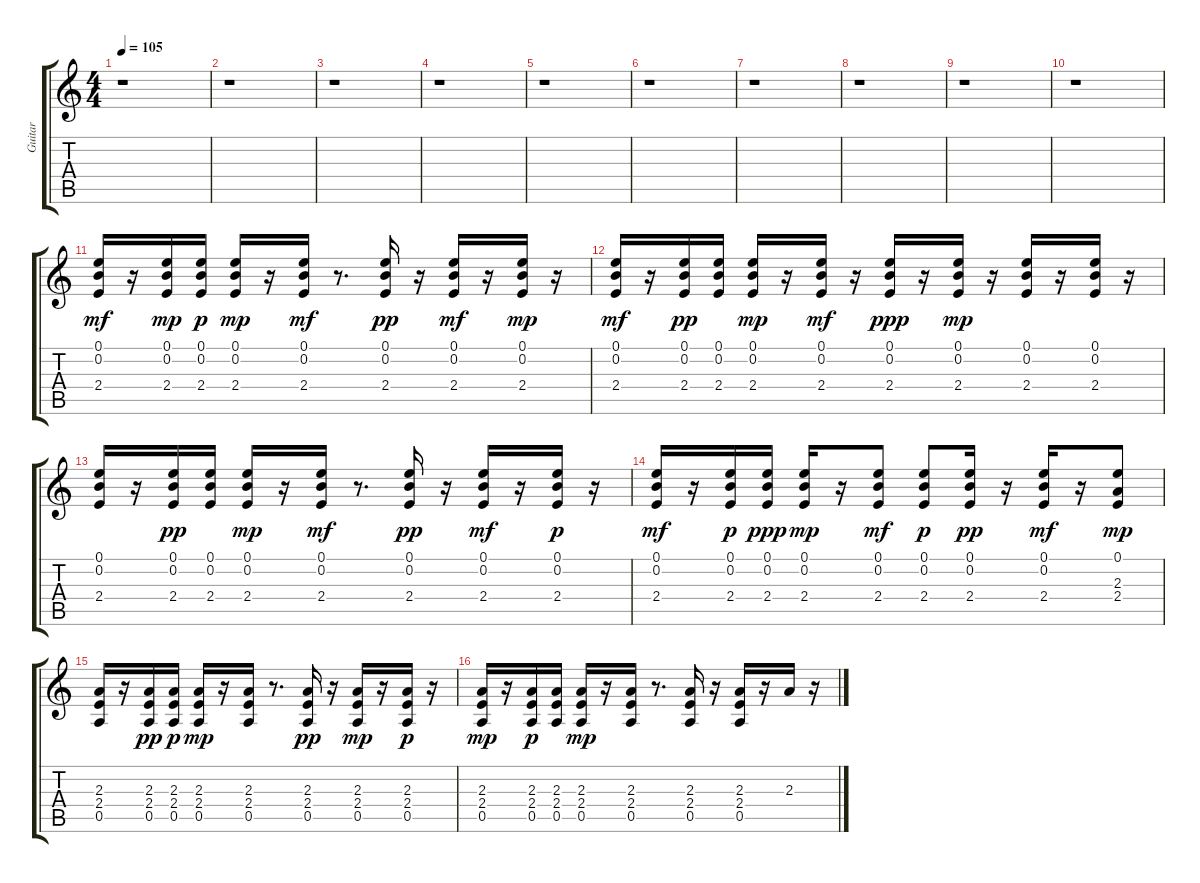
\track ("Guitar" "Guitar") {instrument acousticguitarnylon}
\staff {score tabs}
\tuning (E4 B3 G3 D3 A2 E2) {hide}
\ts (4 4)
\tempo 105
\clef g2
\ks c
r.1{dy mp} |
r.1 |
r.1 |
r.1 |
r.1 |
r.1 |
r.1 |
r.1 |
r.1 |
r.1 |
(0.1 0.2 2.4).16{dy mf} r.16 (0.1 0.2 2.4).16{dy mp} (0.1 0.2 2.4).16{dy p} (0.1 0.2 2.4).16{dy mp} r.16 (0.1 0.2 2.4).16{dy mf} r.8{d} (0.1 0.2 2.4).16{dy pp} r.16 (0.1 0.2 2.4).16{dy mf} r.16 (0.1 0.2 2.4).16{dy mp} r.16 |
(0.1 0.2 2.4).16{dy mf} r.16 (0.1 0.2 2.4).16{dy pp} (0.1 0.2 2.4).16 (0.1 0.2 2.4).16{dy mp} r.16 (0.1 0.2 2.4).16{dy mf} r.16 (0.1 0.2 2.4).16{dy ppp} r.16 (0.1 0.2 2.4).16{dy mp} r.16 (0.1 0.2 2.4).16 r.16 (0.1 0.2 2.4).16 r.16 |
(0.1 0.2 2.4).16 r.16 (0.1 0.2 2.4).16{dy pp} (0.1 0.2 2.4).16 (0.1 0.2 2.4).16{dy mp} r.16 (0.1 0.2 2.4).16{dy mf} r.8{d} (0.1 0.2 2.4).16{dy pp} r.16 (0.1 0.2 2.4).16{dy mf} r.16 (0.1 0.2 2.4).16{dy p} r.16 |
(0.1 0.2 2.4).16{dy mf} r.16 (0.1 0.2 2.4).16{dy p} (0.1 0.2 2.4).16{dy ppp} (0.1 0.2 2.4).16{dy mp} r.16 (0.1 0.2 2.4).8{dy mf} (0.1 0.2 2.4).8{dy p} (0.1 0.2 2.4).16{dy pp} r.16 (0.1 0.2 2.4).16{dy mf} r.16 (0.1 2.3 2.4).8{dy mp} |
(2.3 2.4 0.5).16 r.16 (2.3 2.4 0.5).16{dy pp} (2.3 2.4 0.5).16{dy p} (2.3 2.4 0.5).16{dy mp} r.16 (2.3 2.4 0.5).16 r.8{d} (2.3 2.4 0.5).16{dy pp} r.16 (2.3 2.4 0.5).16{dy mp} r.16 (2.3 2.4 0.5).16{dy p} r.16 |
(2.3 2.4 0.5).16{dy mp} r.16 (2.3 2.4 0.5).16{dy p} (2.3 2.4 0.5).16 (2.3 2.4 0.5).16{dy mp} r.16 (2.3 2.4 0.5).16 r.8{d} (2.3 2.4 0.5).16 r.16 (2.3 2.4 0.5).16 r.16 2.3.16 r.16
